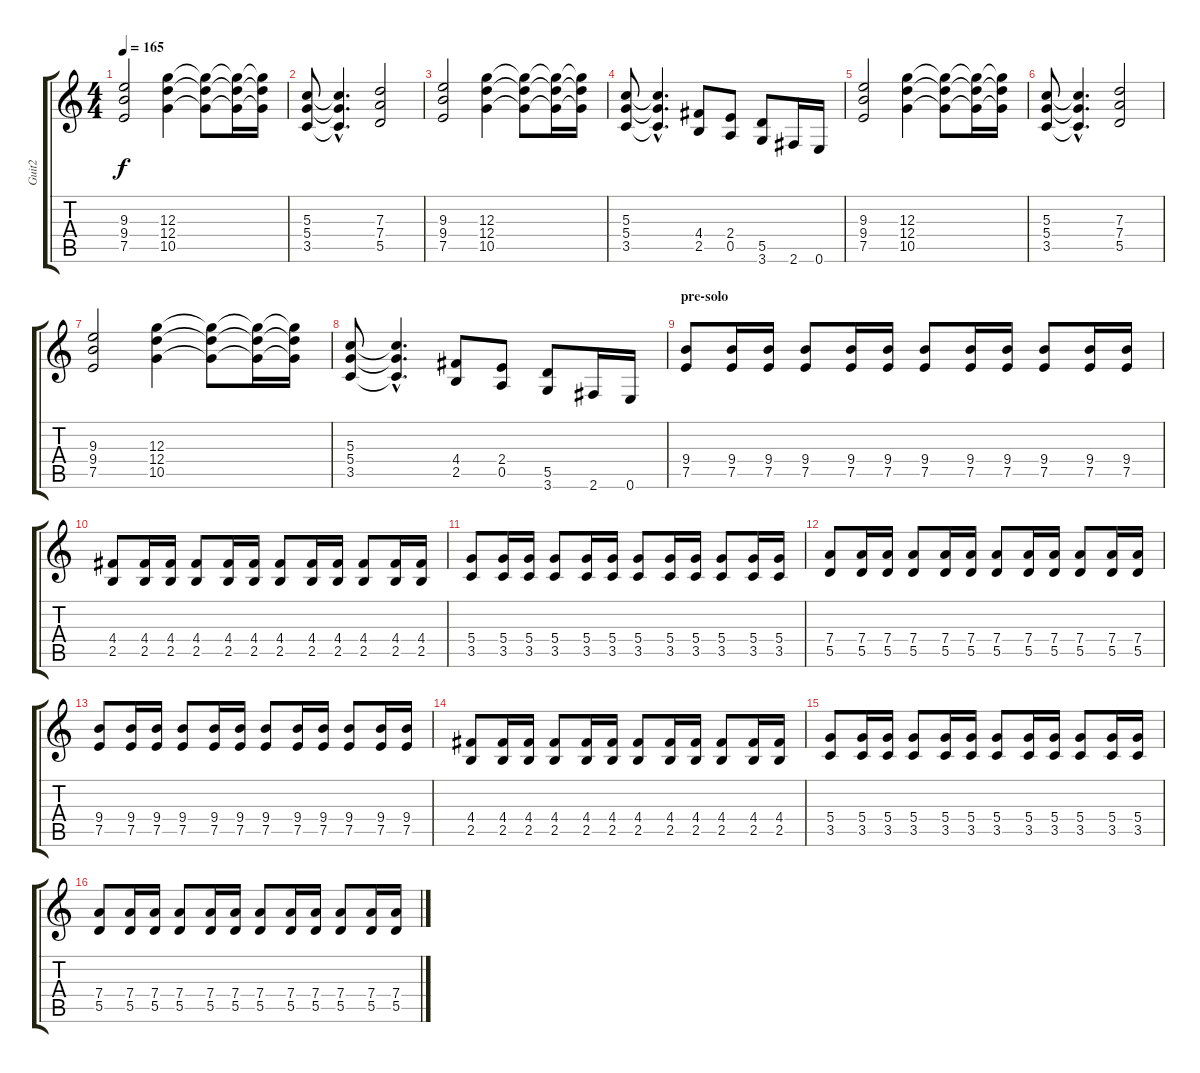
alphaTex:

\track ("Guit2" "Guit2") {instrument overdrivenguitar}
\staff {score tabs}
\tuning (E4 B3 G3 D3 A2 E2) {hide}
\ts (4 4)
\tempo 165
\clef g2
\ks c
(9.3 9.4 7.5).2{dy f} (12.3 12.4 10.5).4 (12.3{t} 12.4{t} 10.5{t}).8 (12.3{t} 12.4{t} 10.5{t}).16 (12.3{t} 12.4{t} 10.5{t}).16 |
(5.3 5.4 3.5).8 (5.3{hac t} 5.4{hac t} 3.5{hac t}).4{d} (7.3 7.4 5.5).2 |
(9.3 9.4 7.5).2 (12.3 12.4 10.5).4 (12.3{t} 12.4{t} 10.5{t}).8 (12.3{t} 12.4{t} 10.5{t}).16 (12.3{t} 12.4{t} 10.5{t}).16 |
(5.3 5.4 3.5).8 (5.3{hac t} 5.4{hac t} 3.5{hac t}).4{d} (4.4 2.5).8 (2.4 0.5).8 (5.5 3.6).8 2.6.16 0.6.16 |
(9.3 9.4 7.5).2 (12.3 12.4 10.5).4 (12.3{t} 12.4{t} 10.5{t}).8 (12.3{t} 12.4{t} 10.5{t}).16 (12.3{t} 12.4{t} 10.5{t}).16 |
(5.3 5.4 3.5).8 (5.3{hac t} 5.4{hac t} 3.5{hac t}).4{d} (7.3 7.4 5.5).2 |
(9.3 9.4 7.5).2 (12.3 12.4 10.5).4 (12.3{t} 12.4{t} 10.5{t}).8 (12.3{t} 12.4{t} 10.5{t}).16 (12.3{t} 12.4{t} 10.5{t}).16 |
(5.3 5.4 3.5).8 (5.3{hac t} 5.4{hac t} 3.5{hac t}).4{d} (4.4 2.5).8 (2.4 0.5).8 (5.5 3.6).8 2.6.16 0.6.16 |
\section ("" "pre-solo")
(9.4 7.5).8 (9.4 7.5).16 (9.4 7.5).16 (9.4 7.5).8 (9.4 7.5).16 (9.4 7.5).16 (9.4 7.5).8 (9.4 7.5).16 (9.4 7.5).16 (9.4 7.5).8 (9.4 7.5).16 (9.4 7.5).16 |
(4.4 2.5).8 (4.4 2.5).16 (4.4 2.5).16 (4.4 2.5).8 (4.4 2.5).16 (4.4 2.5).16 (4.4 2.5).8 (4.4 2.5).16 (4.4 2.5).16 (4.4 2.5).8 (4.4 2.5).16 (4.4 2.5).16 |
(5.4 3.5).8 (5.4 3.5).16 (5.4 3.5).16 (5.4 3.5).8 (5.4 3.5).16 (5.4 3.5).16 (5.4 3.5).8 (5.4 3.5).16 (5.4 3.5).16 (5.4 3.5).8 (5.4 3.5).16 (5.4 3.5).16 |
(7.4 5.5).8 (7.4 5.5).16 (7.4 5.5).16 (7.4 5.5).8 (7.4 5.5).16 (7.4 5.5).16 (7.4 5.5).8 (7.4 5.5).16 (7.4 5.5).16 (7.4 5.5).8 (7.4 5.5).16 (7.4 5.5).16 |
(9.4 7.5).8 (9.4 7.5).16 (9.4 7.5).16 (9.4 7.5).8 (9.4 7.5).16 (9.4 7.5).16 (9.4 7.5).8 (9.4 7.5).16 (9.4 7.5).16 (9.4 7.5).8 (9.4 7.5).16 (9.4 7.5).16 |
(4.4 2.5).8 (4.4 2.5).16 (4.4 2.5).16 (4.4 2.5).8 (4.4 2.5).16 (4.4 2.5).16 (4.4 2.5).8 (4.4 2.5).16 (4.4 2.5).16 (4.4 2.5).8 (4.4 2.5).16 (4.4 2.5).16 |
(5.4 3.5).8 (5.4 3.5).16 (5.4 3.5).16 (5.4 3.5).8 (5.4 3.5).16 (5.4 3.5).16 (5.4 3.5).8 (5.4 3.5).16 (5.4 3.5).16 (5.4 3.5).8 (5.4 3.5).16 (5.4 3.5).16 |
(7.4 5.5).8 (7.4 5.5).16 (7.4 5.5).16 (7.4 5.5).8 (7.4 5.5).16 (7.4 5.5).16 (7.4 5.5).8 (7.4 5.5).16 (7.4 5.5).16 (7.4 5.5).8 (7.4 5.5).16 (7.4 5.5).16
